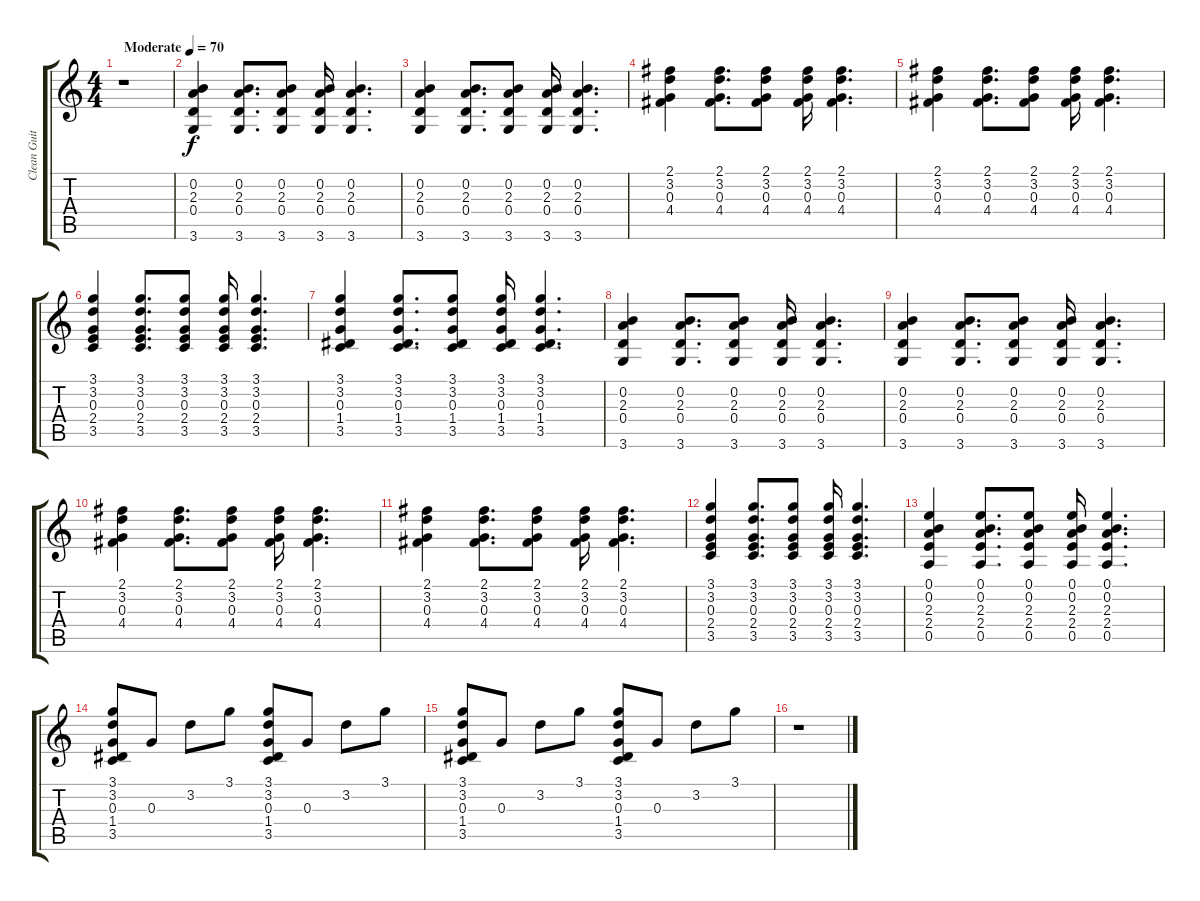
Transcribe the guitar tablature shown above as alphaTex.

\track ("Clean Guitar" "Clean Guit") {instrument electricguitarclean}
\staff {score tabs}
\tuning (E4 B3 G3 D3 A2 E2) {hide}
\ts (4 4)
\tempo (70 "Moderate")
\clef g2
\ks c
r.1{dy f instrument electricguitarclean} |
(0.2 2.3 0.4 3.6).4 (0.2 2.3 0.4 3.6).8{d} (0.2 2.3 0.4 3.6).8 (0.2 2.3 0.4 3.6).16 (0.2 2.3 0.4 3.6).4{d} |
(0.2 2.3 0.4 3.6).4 (0.2 2.3 0.4 3.6).8{d} (0.2 2.3 0.4 3.6).8 (0.2 2.3 0.4 3.6).16 (0.2 2.3 0.4 3.6).4{d} |
(2.1 3.2 0.3 4.4).4 (2.1 3.2 0.3 4.4).8{d} (2.1 3.2 0.3 4.4).8 (2.1 3.2 0.3 4.4).16 (2.1 3.2 0.3 4.4).4{d} |
(2.1 3.2 0.3 4.4).4 (2.1 3.2 0.3 4.4).8{d} (2.1 3.2 0.3 4.4).8 (2.1 3.2 0.3 4.4).16 (2.1 3.2 0.3 4.4).4{d} |
(3.1 3.2 0.3 2.4 3.5).4 (3.1 3.2 0.3 2.4 3.5).8{d} (3.1 3.2 0.3 2.4 3.5).8 (3.1 3.2 0.3 2.4 3.5).16 (3.1 3.2 0.3 2.4 3.5).4{d} |
(3.1 3.2 0.3 1.4 3.5).4 (3.1 3.2 0.3 1.4 3.5).8{d} (3.1 3.2 0.3 1.4 3.5).8 (3.1 3.2 0.3 1.4 3.5).16 (3.1 3.2 0.3 1.4 3.5).4{d} |
(0.2 2.3 0.4 3.6).4 (0.2 2.3 0.4 3.6).8{d} (0.2 2.3 0.4 3.6).8 (0.2 2.3 0.4 3.6).16 (0.2 2.3 0.4 3.6).4{d} |
(0.2 2.3 0.4 3.6).4 (0.2 2.3 0.4 3.6).8{d} (0.2 2.3 0.4 3.6).8 (0.2 2.3 0.4 3.6).16 (0.2 2.3 0.4 3.6).4{d} |
(2.1 3.2 0.3 4.4).4 (2.1 3.2 0.3 4.4).8{d} (2.1 3.2 0.3 4.4).8 (2.1 3.2 0.3 4.4).16 (2.1 3.2 0.3 4.4).4{d} |
(2.1 3.2 0.3 4.4).4 (2.1 3.2 0.3 4.4).8{d} (2.1 3.2 0.3 4.4).8 (2.1 3.2 0.3 4.4).16 (2.1 3.2 0.3 4.4).4{d} |
(3.1 3.2 0.3 2.4 3.5).4 (3.1 3.2 0.3 2.4 3.5).8{d} (3.1 3.2 0.3 2.4 3.5).8 (3.1 3.2 0.3 2.4 3.5).16 (3.1 3.2 0.3 2.4 3.5).4{d} |
(0.1 0.2 2.3 2.4 0.5).4 (0.1 0.2 2.3 2.4 0.5).8{d} (0.1 0.2 2.3 2.4 0.5).8 (0.1 0.2 2.3 2.4 0.5).16 (0.1 0.2 2.3 2.4 0.5).4{d} |
(3.1 3.2 0.3 1.4 3.5).8 0.3.8 3.2.8 3.1.8 (3.1 3.2 0.3 1.4 3.5).8 0.3.8 3.2.8 3.1.8 |
(3.1 3.2 0.3 1.4 3.5).8 0.3.8 3.2.8 3.1.8 (3.1 3.2 0.3 1.4 3.5).8 0.3.8 3.2.8 3.1.8 |
r.1
